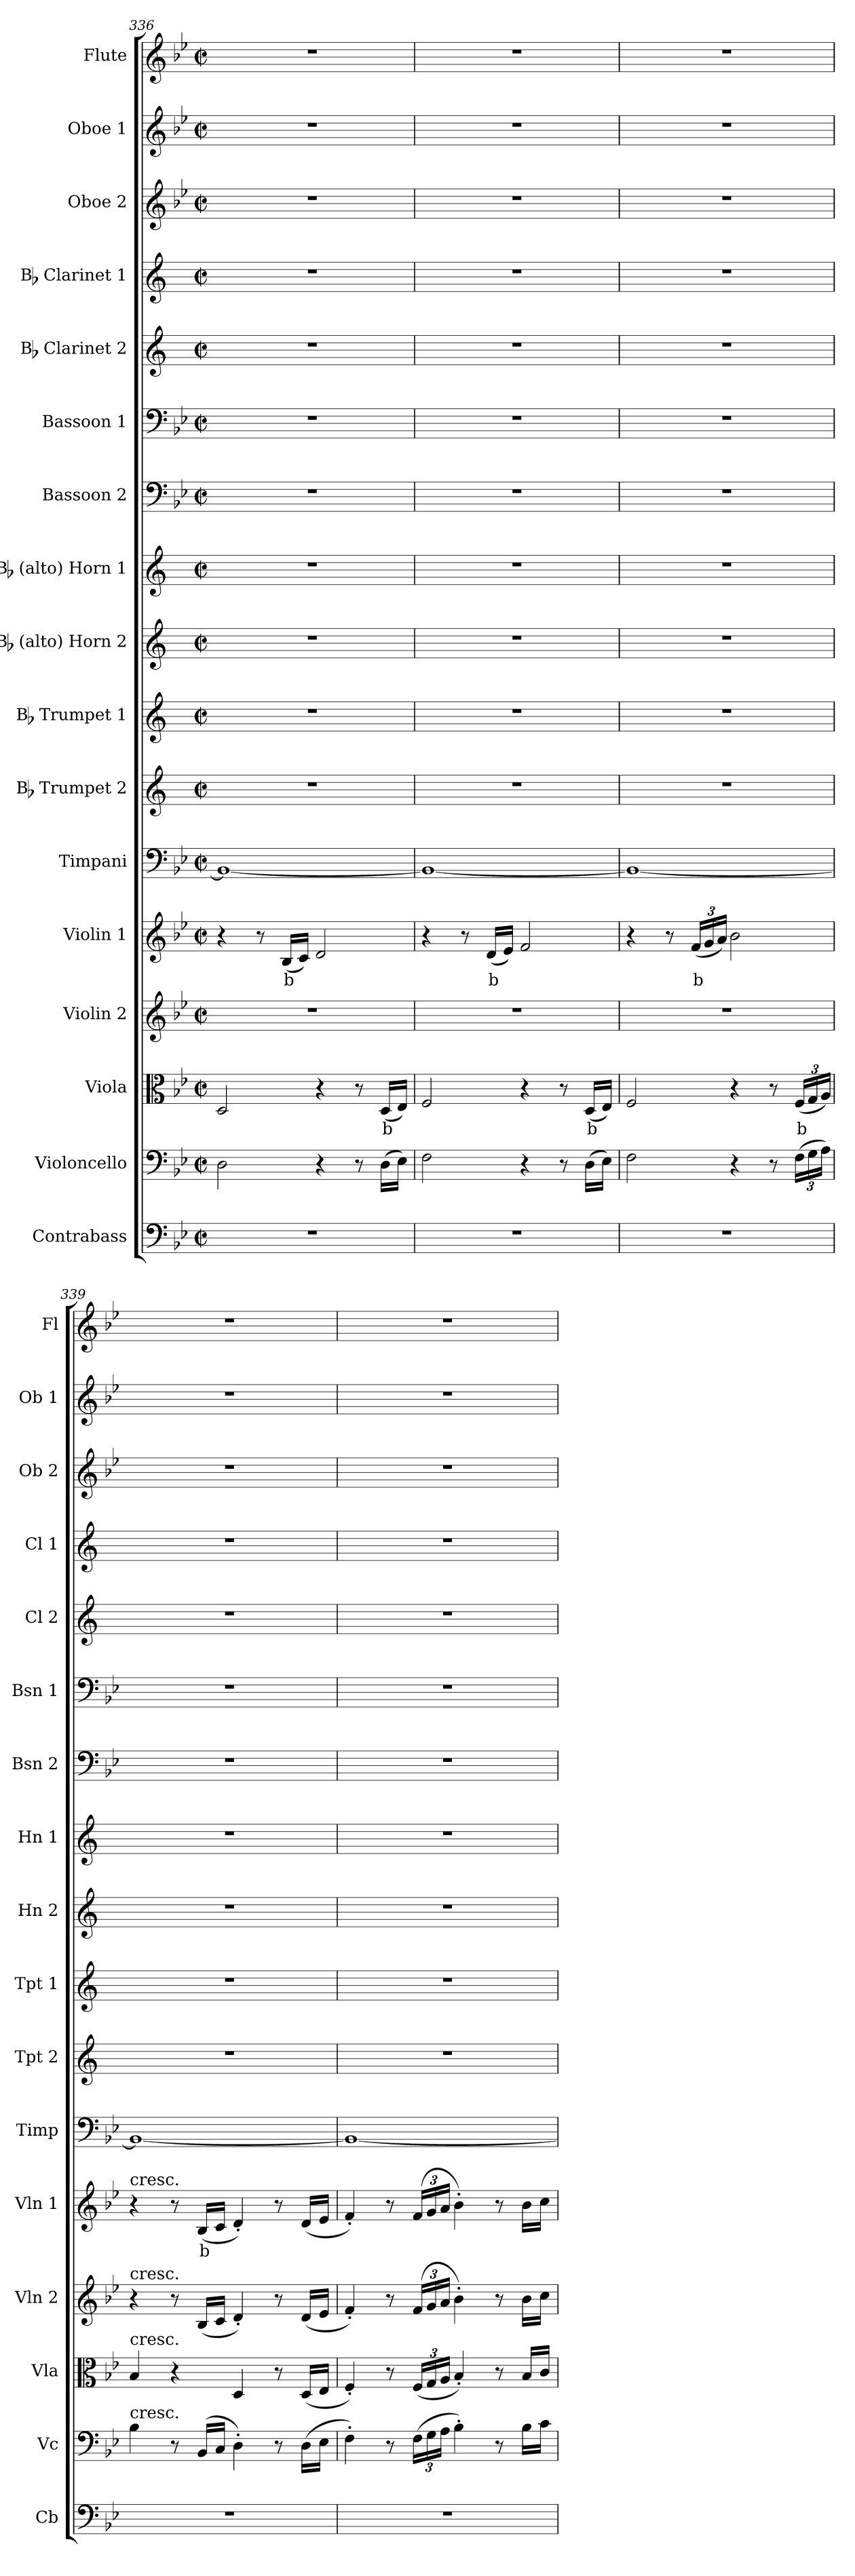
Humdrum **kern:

**kern	**kern	**kern	**text	**kern	**kern	**text	**kern	**kern	**kern	**kern	**kern	**kern	**kern	**kern	**kern	**kern	**kern	**kern
*part17	*part16	*part15	*part15	*part14	*part13	*part13	*part12	*part11	*part10	*part9	*part8	*part7	*part6	*part5	*part4	*part3	*part2	*part1
*staff17	*staff16	*staff15	*staff15	*staff14	*staff13	*staff13	*staff12	*staff11	*staff10	*staff9	*staff8	*staff7	*staff6	*staff5	*staff4	*staff3	*staff2	*staff1
*I"Contrabass	*I"Violoncello	*I"Viola	*	*I"Violin 2	*I"Violin 1	*	*I"Timpani	*I"Bb Trumpet 2	*I"Bb Trumpet 1	*I"Bb (alto) Horn 2	*I"Bb (alto) Horn 1	*I"Bassoon 2	*I"Bassoon 1	*I"Bb Clarinet 2	*I"Bb Clarinet 1	*I"Oboe 2	*I"Oboe 1	*I"Flute
*I'Cb	*I'Vc	*I'Vla	*	*I'Vln 2	*I'Vln 1	*	*I'Timp	*I'Tpt 2	*I'Tpt 1	*I'Hn 2	*I'Hn 1	*I'Bsn 2	*I'Bsn 1	*I'Cl 2	*I'Cl 1	*I'Ob 2	*I'Ob 1	*I'Fl
*clefF4	*clefF4	*clefC3	*	*clefG2	*clefG2	*	*clefF4	*clefG2	*clefG2	*clefG2	*clefG2	*clefF4	*clefF4	*clefG2	*clefG2	*clefG2	*clefG2	*clefG2
*ITrd7c12	*	*	*	*	*	*	*	*ITrd1c2	*ITrd1c2	*ITrd1c2	*ITrd1c2	*	*	*ITrd1c2	*ITrd1c2	*	*	*
*k[b-e-]	*k[b-e-]	*k[b-e-]	*	*k[b-e-]	*k[b-e-]	*	*k[b-e-]	*k[b-e-]	*k[b-e-]	*k[b-e-]	*k[b-e-]	*k[b-e-]	*k[b-e-]	*k[b-e-]	*k[b-e-]	*k[b-e-]	*k[b-e-]	*k[b-e-]
*M2/2	*M2/2	*M2/2	*	*M2/2	*M2/2	*	*M2/2	*M2/2	*M2/2	*M2/2	*M2/2	*M2/2	*M2/2	*M2/2	*M2/2	*M2/2	*M2/2	*M2/2
*met(c|)	*met(c|)	*met(c|)	*	*met(c|)	*met(c|)	*	*met(c|)	*met(c|)	*met(c|)	*met(c|)	*met(c|)	*met(c|)	*met(c|)	*met(c|)	*met(c|)	*met(c|)	*met(c|)	*met(c|)
=336	=336	=336	=336	=336	=336	=336	=336	=336	=336	=336	=336	=336	=336	=336	=336	=336	=336	=336
1r	2D\	2D/	.	1r	4r	.	1BB-_	1r	1r	1r	1r	1r	1r	1r	1r	1r	1r	1r
.	.	.	.	.	8r	.	.	.	.	.	.	.	.	.	.	.	.	.
!	!	!	!	!	!	!LO:LY:b:color=#FF0000	!	!	!	!	!	!	!	!	!	!	!	!
.	.	.	.	.	(16B-/LL	b	.	.	.	.	.	.	.	.	.	.	.	.
.	.	.	.	.	16c/JJ)	.	.	.	.	.	.	.	.	.	.	.	.	.
.	4r	4r	.	.	2d/	.	.	.	.	.	.	.	.	.	.	.	.	.
.	8r	8r	.	.	.	.	.	.	.	.	.	.	.	.	.	.	.	.
!	!	!	!LO:LY:b:color=#FF0000	!	!	!	!	!	!	!	!	!	!	!	!	!	!	!
.	(16D\LL	(16D/LL	b	.	.	.	.	.	.	.	.	.	.	.	.	.	.	.
.	16E-\JJ)	16E-/JJ)	.	.	.	.	.	.	.	.	.	.	.	.	.	.	.	.
=337	=337	=337	=337	=337	=337	=337	=337	=337	=337	=337	=337	=337	=337	=337	=337	=337	=337	=337
1r	2F\	2F/	.	1r	4r	.	1BB-_	1r	1r	1r	1r	1r	1r	1r	1r	1r	1r	1r
.	.	.	.	.	8r	.	.	.	.	.	.	.	.	.	.	.	.	.
!	!	!	!	!	!	!LO:LY:b:color=#FF0000	!	!	!	!	!	!	!	!	!	!	!	!
.	.	.	.	.	(16d/LL	b	.	.	.	.	.	.	.	.	.	.	.	.
.	.	.	.	.	16e-/JJ)	.	.	.	.	.	.	.	.	.	.	.	.	.
.	4r	4r	.	.	2f/	.	.	.	.	.	.	.	.	.	.	.	.	.
.	8r	8r	.	.	.	.	.	.	.	.	.	.	.	.	.	.	.	.
!	!	!	!LO:LY:b:color=#FF0000	!	!	!	!	!	!	!	!	!	!	!	!	!	!	!
.	(16D\LL	(16D/LL	b	.	.	.	.	.	.	.	.	.	.	.	.	.	.	.
.	16E-\JJ)	16E-/JJ)	.	.	.	.	.	.	.	.	.	.	.	.	.	.	.	.
=338	=338	=338	=338	=338	=338	=338	=338	=338	=338	=338	=338	=338	=338	=338	=338	=338	=338	=338
1r	2F\	2F/	.	1r	4r	.	1BB-_	1r	1r	1r	1r	1r	1r	1r	1r	1r	1r	1r
.	.	.	.	.	8r	.	.	.	.	.	.	.	.	.	.	.	.	.
*	*	*	*	*	*Xbrackettup	*	*	*	*	*	*	*	*	*	*	*	*	*
!	!	!	!	!	!	!LO:LY:b:color=#FF0000	!	!	!	!	!	!	!	!	!	!	!	!
.	.	.	.	.	(24f/LL	b	.	.	.	.	.	.	.	.	.	.	.	.
.	.	.	.	.	24g/	.	.	.	.	.	.	.	.	.	.	.	.	.
.	.	.	.	.	24a/JJ)	.	.	.	.	.	.	.	.	.	.	.	.	.
.	4r	4r	.	.	2b-\	.	.	.	.	.	.	.	.	.	.	.	.	.
.	8r	8r	.	.	.	.	.	.	.	.	.	.	.	.	.	.	.	.
*	*Xbrackettup	*Xbrackettup	*	*	*	*	*	*	*	*	*	*	*	*	*	*	*	*
!	!	!	!LO:LY:b:color=#FF0000	!	!	!	!	!	!	!	!	!	!	!	!	!	!	!
.	(24F\LL	(24F/LL	b	.	.	.	.	.	.	.	.	.	.	.	.	.	.	.
.	24G\	24G/	.	.	.	.	.	.	.	.	.	.	.	.	.	.	.	.
.	24A\JJ)	24A/JJ)	.	.	.	.	.	.	.	.	.	.	.	.	.	.	.	.
!!LO:PB:g=z
=339	=339	=339	=339	=339	=339	=339	=339	=339	=339	=339	=339	=339	=339	=339	=339	=339	=339	=339
!	!	!	!	!	!LO:TX:a:t=cresc.	!	!	!	!	!	!	!	!	!	!	!	!	!
!	!	!	!	!LO:TX:a:t=cresc.	!	!	!	!	!	!	!	!	!	!	!	!	!	!
!	!	!LO:TX:a:t=cresc.	!	!	!	!	!	!	!	!	!	!	!	!	!	!	!	!
!	!LO:TX:a:t=cresc.	!	!	!	!	!	!	!	!	!	!	!	!	!	!	!	!	!
1r	4B-\	4B-/	.	4r	4r	.	1BB-_	1r	1r	1r	1r	1r	1r	1r	1r	1r	1r	1r
.	8r	4r	.	8r	8r	.	.	.	.	.	.	.	.	.	.	.	.	.
!	!	!	!	!	!	!LO:LY:b:color=#FF0000	!	!	!	!	!	!	!	!	!	!	!	!
.	(16BB-/LL	.	.	(16B-/LL	(16B-/LL	b	.	.	.	.	.	.	.	.	.	.	.	.
.	16C/JJ	.	.	16c/JJ	16c/JJ	.	.	.	.	.	.	.	.	.	.	.	.	.
.	4D'\)	4D/	.	4d'/)	4d'/)	.	.	.	.	.	.	.	.	.	.	.	.	.
.	8r	8r	.	8r	8r	.	.	.	.	.	.	.	.	.	.	.	.	.
.	(16D\LL	(16D/LL	.	(16d/LL	(16d/LL	.	.	.	.	.	.	.	.	.	.	.	.	.
.	16E-\JJ	16E-/JJ	.	16e-/JJ	16e-/JJ	.	.	.	.	.	.	.	.	.	.	.	.	.
=340	=340	=340	=340	=340	=340	=340	=340	=340	=340	=340	=340	=340	=340	=340	=340	=340	=340	=340
1r	4F'\)	4F'/)	.	4f'/)	4f'/)	.	1BB-_	1r	1r	1r	1r	1r	1r	1r	1r	1r	1r	1r
.	8r	8r	.	8r	8r	.	.	.	.	.	.	.	.	.	.	.	.	.
*	*	*	*	*Xbrackettup	*	*	*	*	*	*	*	*	*	*	*	*	*	*
.	(24F\LL	(24F/LL	.	(24f/LL	(24f/LL	.	.	.	.	.	.	.	.	.	.	.	.	.
.	24G\	24G/	.	24g/	24g/	.	.	.	.	.	.	.	.	.	.	.	.	.
.	24A\JJ	24A/JJ	.	24a/JJ	24a/JJ	.	.	.	.	.	.	.	.	.	.	.	.	.
.	4B-'\)	4B-'/)	.	4b-'\)	4b-'\)	.	.	.	.	.	.	.	.	.	.	.	.	.
.	8r	8r	.	8r	8r	.	.	.	.	.	.	.	.	.	.	.	.	.
.	16B-\LL	16B-/LL	.	16b-\LL	16b-\LL	.	.	.	.	.	.	.	.	.	.	.	.	.
.	16c\JJ	16c/JJ	.	16cc\JJ	16cc\JJ	.	.	.	.	.	.	.	.	.	.	.	.	.
=	=	=	=	=	=	=	=	=	=	=	=	=	=	=	=	=	=	=
*-	*-	*-	*-	*-	*-	*-	*-	*-	*-	*-	*-	*-	*-	*-	*-	*-	*-	*-
